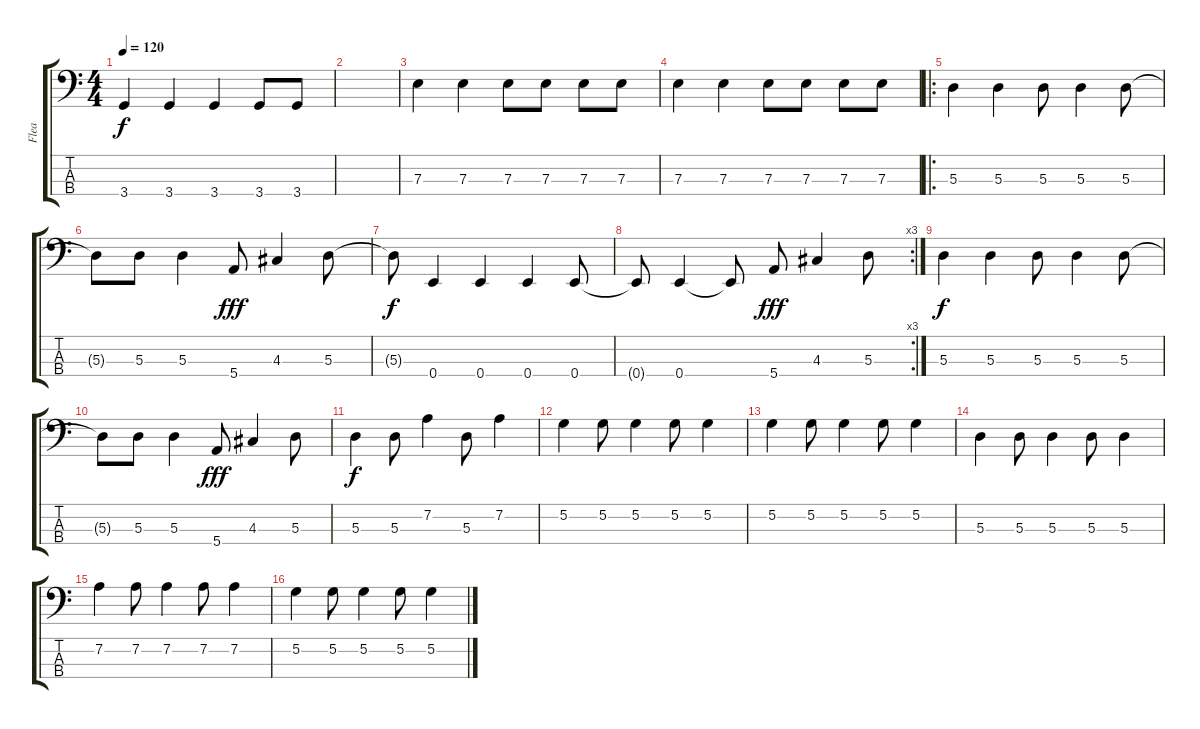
\track ("Flea" "Flea") {instrument fretlessbass}
\staff {score tabs}
\tuning (G2 D2 A1 E1) {hide}
\ts (4 4)
\tempo 120
\clef f4
\ks c
3.4.4{dy f} 3.4.4 3.4.4 3.4.8 3.4.8 |
|
7.3.4 7.3.4 7.3.8 7.3.8 7.3.8 7.3.8 |
7.3.4 7.3.4 7.3.8 7.3.8 7.3.8 7.3.8 |
\ro
5.3.4 5.3.4 5.3.8 5.3.4 5.3.8 |
5.3{t}.8 5.3.8 5.3.4 5.4.8{dy fff} 4.3.4 5.3.8 |
5.3{t}.8{dy f} 0.4.4 0.4.4 0.4.4 0.4.8 |
\rc 3
0.4{t}.8 0.4.4 0.4{t}.8 5.4.8{dy fff} 4.3.4 5.3.8 |
5.3.4{dy f} 5.3.4 5.3.8 5.3.4 5.3.8 |
5.3{t}.8 5.3.8 5.3.4 5.4.8{dy fff} 4.3.4 5.3.8 |
5.3.4{dy f} 5.3.8 7.2.4 5.3.8 7.2.4 |
5.2.4 5.2.8 5.2.4 5.2.8 5.2.4 |
5.2.4 5.2.8 5.2.4 5.2.8 5.2.4 |
5.3.4 5.3.8 5.3.4 5.3.8 5.3.4 |
7.2.4 7.2.8 7.2.4 7.2.8 7.2.4 |
5.2.4 5.2.8 5.2.4 5.2.8 5.2.4
